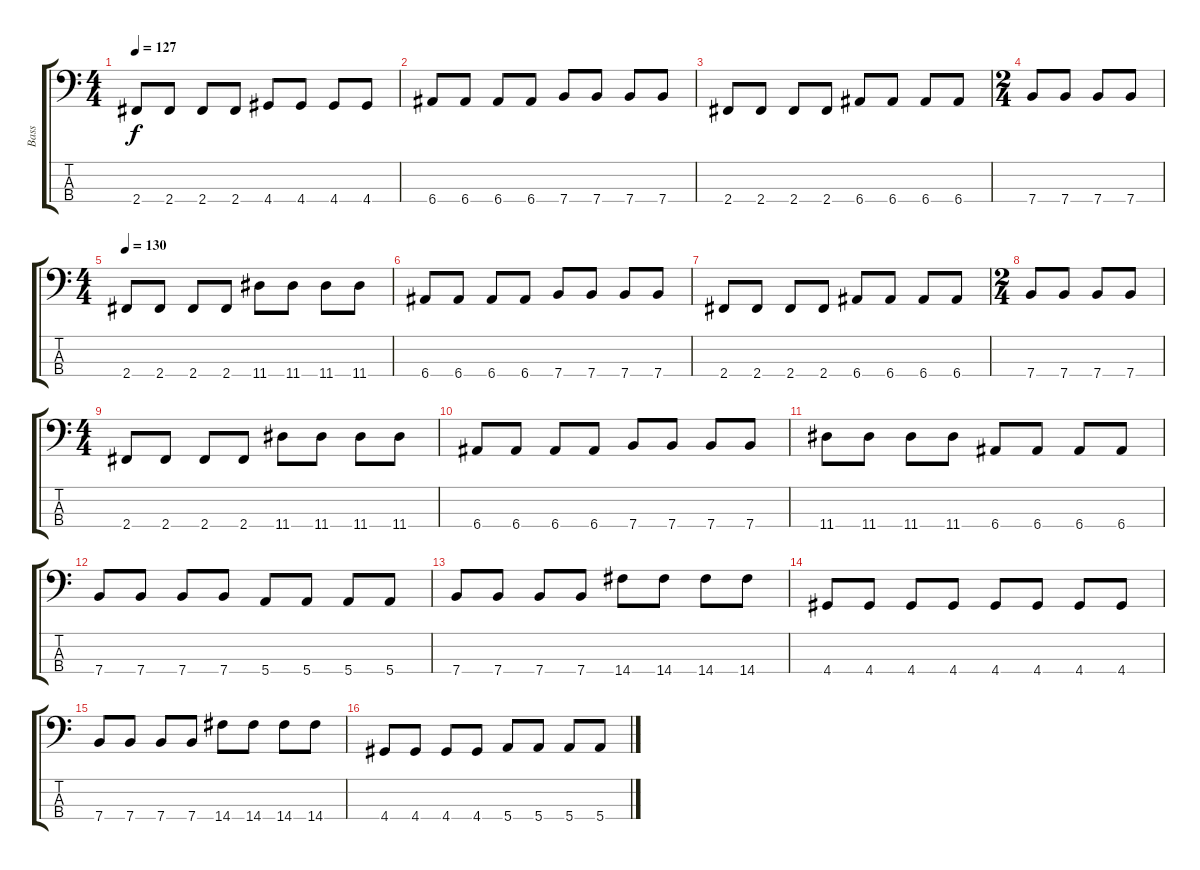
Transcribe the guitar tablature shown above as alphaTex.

\track ("Bass" "Bass") {instrument electricbasspick}
\staff {score tabs}
\tuning (G2 D2 A1 E1) {hide}
\ts (4 4)
\tempo 127
\clef f4
\ks c
2.4.8{dy f} 2.4.8 2.4.8 2.4.8 4.4.8 4.4.8 4.4.8 4.4.8 |
6.4.8 6.4.8 6.4.8 6.4.8 7.4.8 7.4.8 7.4.8 7.4.8 |
2.4.8 2.4.8 2.4.8 2.4.8 6.4.8 6.4.8 6.4.8 6.4.8 |
\ts (2 4)
7.4.8 7.4.8 7.4.8 7.4.8 |
\ts (4 4)
\tempo 130
2.4.8 2.4.8 2.4.8 2.4.8 11.4.8 11.4.8 11.4.8 11.4.8 |
6.4.8 6.4.8 6.4.8 6.4.8 7.4.8 7.4.8 7.4.8 7.4.8 |
2.4.8 2.4.8 2.4.8 2.4.8 6.4.8 6.4.8 6.4.8 6.4.8 |
\ts (2 4)
7.4.8 7.4.8 7.4.8 7.4.8 |
\ts (4 4)
2.4.8 2.4.8 2.4.8 2.4.8 11.4.8 11.4.8 11.4.8 11.4.8 |
6.4.8 6.4.8 6.4.8 6.4.8 7.4.8 7.4.8 7.4.8 7.4.8 |
11.4.8 11.4.8 11.4.8 11.4.8 6.4.8 6.4.8 6.4.8 6.4.8 |
7.4.8 7.4.8 7.4.8 7.4.8 5.4.8 5.4.8 5.4.8 5.4.8 |
7.4.8 7.4.8 7.4.8 7.4.8 14.4.8 14.4.8 14.4.8 14.4.8 |
4.4.8 4.4.8 4.4.8 4.4.8 4.4.8 4.4.8 4.4.8 4.4.8 |
7.4.8 7.4.8 7.4.8 7.4.8 14.4.8 14.4.8 14.4.8 14.4.8 |
4.4.8 4.4.8 4.4.8 4.4.8 5.4.8 5.4.8 5.4.8 5.4.8
